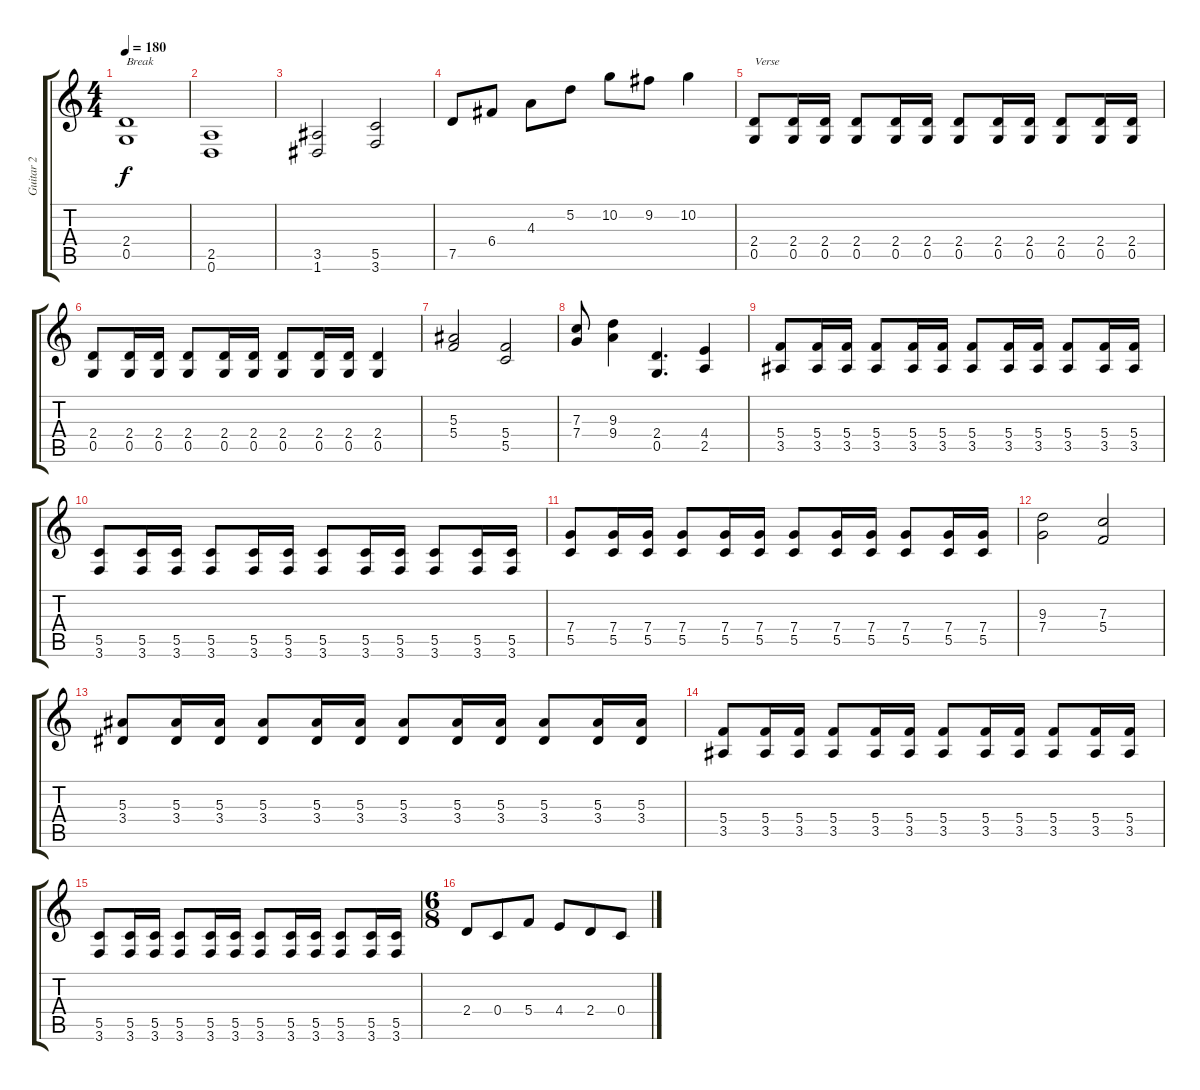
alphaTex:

\track ("Guitar 2" "Guitar 2") {instrument acousticguitarnylon}
\staff {score tabs}
\tuning (D4 A3 F3 C3 G2 D2) {hide}
\ts (4 4)
\tempo 180
\clef g2
\ks c
(2.4 0.5).1{txt "Break" dy f} |
(2.5 0.6).1 |
(3.5 1.6).2 (5.5 3.6).2 |
7.5.8 6.4.8 4.3.8 5.2.8 10.2.8 9.2.8 10.2.4 |
(2.4 0.5).8{txt "Verse"} (2.4 0.5).16 (2.4 0.5).16 (2.4 0.5).8 (2.4 0.5).16 (2.4 0.5).16 (2.4 0.5).8 (2.4 0.5).16 (2.4 0.5).16 (2.4 0.5).8 (2.4 0.5).16 (2.4 0.5).16 |
(2.4 0.5).8 (2.4 0.5).16 (2.4 0.5).16 (2.4 0.5).8 (2.4 0.5).16 (2.4 0.5).16 (2.4 0.5).8 (2.4 0.5).16 (2.4 0.5).16 (2.4 0.5).4 |
(5.3 5.4).2 (5.4 5.5).2 |
(7.3 7.4).8 (9.3 9.4).4 (2.4 0.5).4{d} (4.4 2.5).4 |
(5.4 3.5).8 (5.4 3.5).16 (5.4 3.5).16 (5.4 3.5).8 (5.4 3.5).16 (5.4 3.5).16 (5.4 3.5).8 (5.4 3.5).16 (5.4 3.5).16 (5.4 3.5).8 (5.4 3.5).16 (5.4 3.5).16 |
(5.5 3.6).8 (5.5 3.6).16 (5.5 3.6).16 (5.5 3.6).8 (5.5 3.6).16 (5.5 3.6).16 (5.5 3.6).8 (5.5 3.6).16 (5.5 3.6).16 (5.5 3.6).8 (5.5 3.6).16 (5.5 3.6).16 |
(7.4 5.5).8 (7.4 5.5).16 (7.4 5.5).16 (7.4 5.5).8 (7.4 5.5).16 (7.4 5.5).16 (7.4 5.5).8 (7.4 5.5).16 (7.4 5.5).16 (7.4 5.5).8 (7.4 5.5).16 (7.4 5.5).16 |
(9.3 7.4).2 (7.3 5.4).2 |
(5.3 3.4).8 (5.3 3.4).16 (5.3 3.4).16 (5.3 3.4).8 (5.3 3.4).16 (5.3 3.4).16 (5.3 3.4).8 (5.3 3.4).16 (5.3 3.4).16 (5.3 3.4).8 (5.3 3.4).16 (5.3 3.4).16 |
(5.4 3.5).8 (5.4 3.5).16 (5.4 3.5).16 (5.4 3.5).8 (5.4 3.5).16 (5.4 3.5).16 (5.4 3.5).8 (5.4 3.5).16 (5.4 3.5).16 (5.4 3.5).8 (5.4 3.5).16 (5.4 3.5).16 |
(5.5 3.6).8 (5.5 3.6).16 (5.5 3.6).16 (5.5 3.6).8 (5.5 3.6).16 (5.5 3.6).16 (5.5 3.6).8 (5.5 3.6).16 (5.5 3.6).16 (5.5 3.6).8 (5.5 3.6).16 (5.5 3.6).16 |
\ts (6 8)
2.4.8 0.4.8 5.4.8 4.4.8 2.4.8 0.4.8
